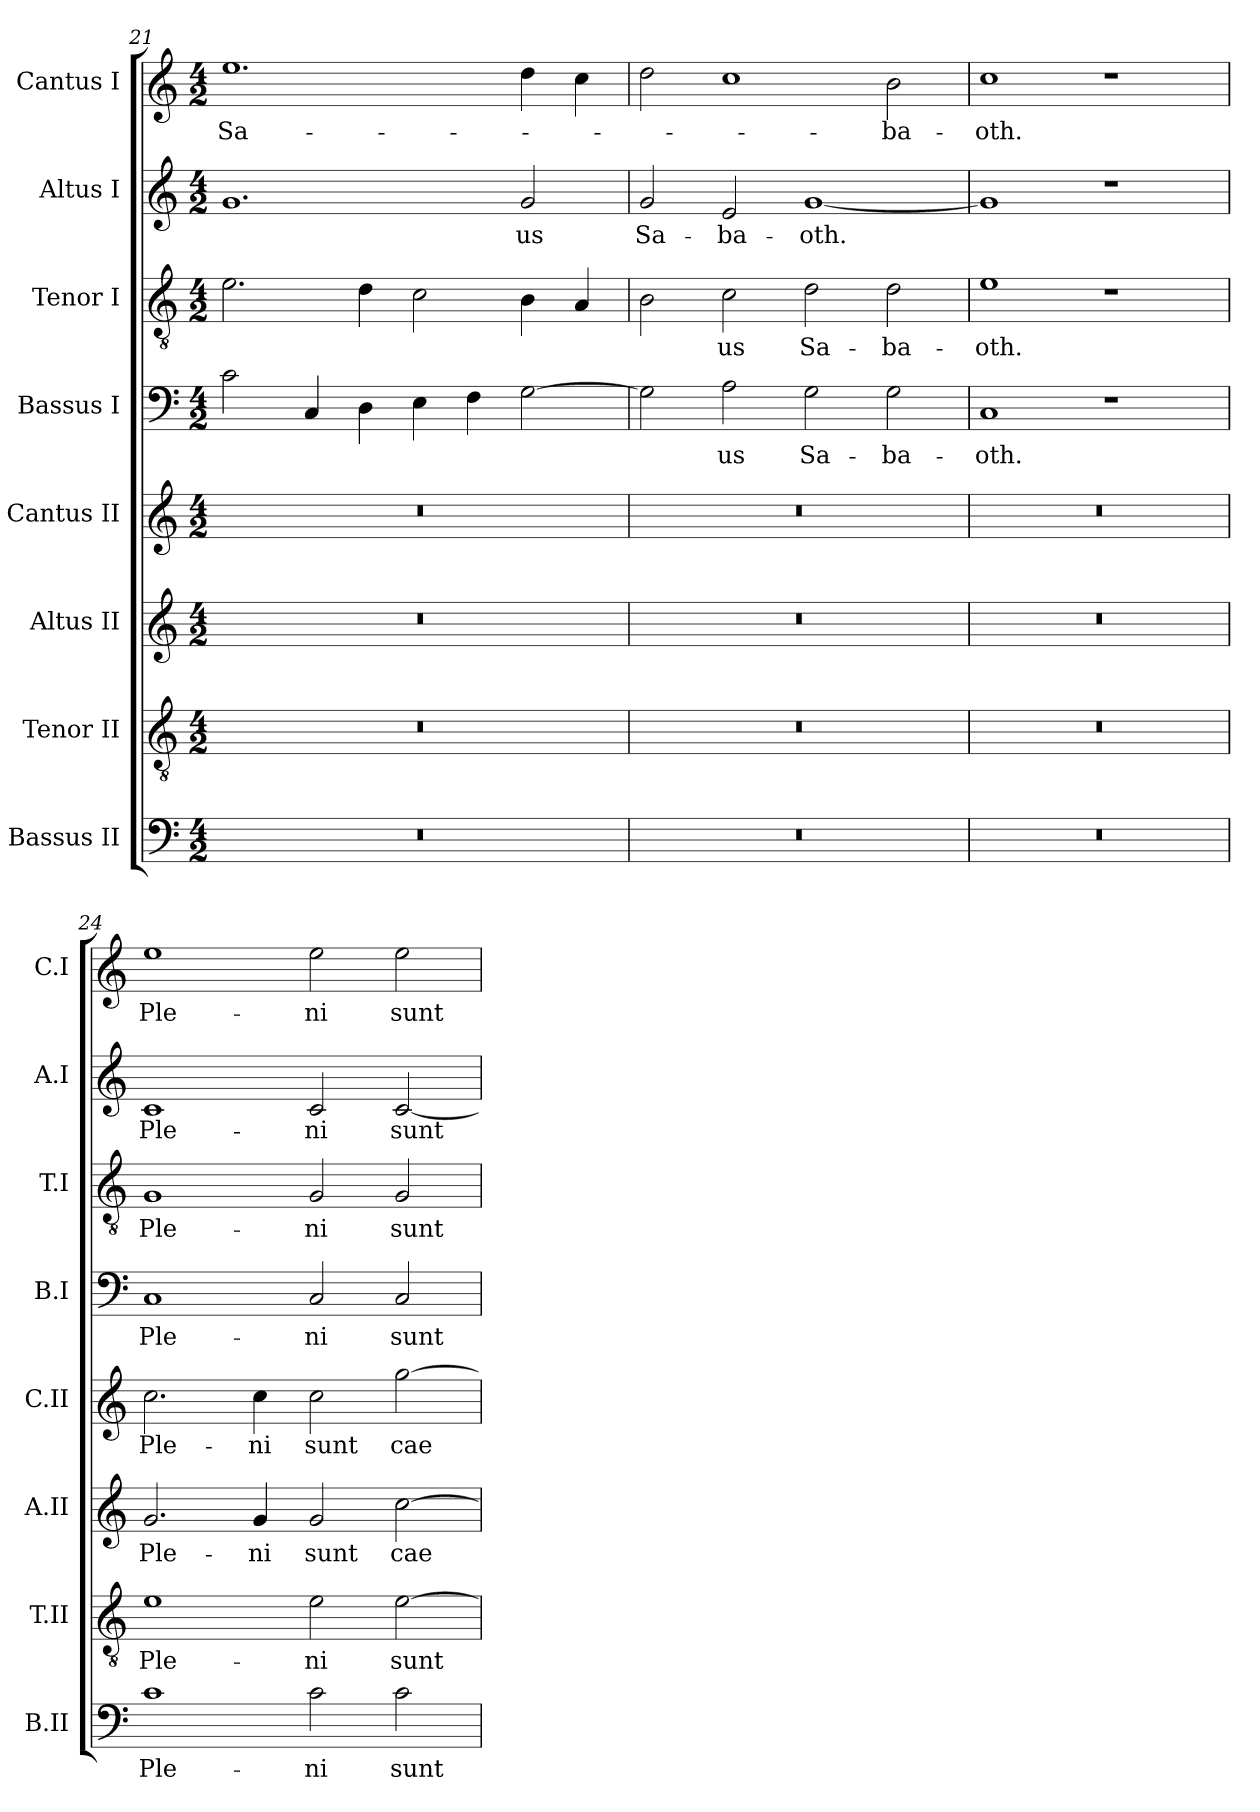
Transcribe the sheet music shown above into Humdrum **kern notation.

**kern	**text	**kern	**text	**kern	**text	**kern	**text	**kern	**text	**kern	**text	**kern	**text	**kern	**text
*part8	*part8	*part7	*part7	*part6	*part6	*part5	*part5	*part4	*part4	*part3	*part3	*part2	*part2	*part1	*part1
*staff8	*staff8	*staff7	*staff7	*staff6	*staff6	*staff5	*staff5	*staff4	*staff4	*staff3	*staff3	*staff2	*staff2	*staff1	*staff1
*I"Bassus II	*	*I"Tenor II	*	*I"Altus II	*	*I"Cantus II	*	*I"Bassus I	*	*I"Tenor I	*	*I"Altus I	*	*I"Cantus I	*
*I'B.II	*	*I'T.II	*	*I'A.II	*	*I'C.II	*	*I'B.I	*	*I'T.I	*	*I'A.I	*	*I'C.I	*
*clefF4	*	*clefGv2	*	*clefG2	*	*clefG2	*	*clefF4	*	*clefGv2	*	*clefG2	*	*clefG2	*
*	*	*ITrd7c12	*	*	*	*	*	*	*	*ITrd7c12	*	*	*	*	*
*k[]	*	*k[]	*	*k[]	*	*k[]	*	*k[]	*	*k[]	*	*k[]	*	*k[]	*
*C:	*	*C:	*	*C:	*	*C:	*	*C:	*	*C:	*	*C:	*	*C:	*
*M4/2	*	*M4/2	*	*M4/2	*	*M4/2	*	*M4/2	*	*M4/2	*	*M4/2	*	*M4/2	*
=21	=21	=21	=21	=21	=21	=21	=21	=21	=21	=21	=21	=21	=21	=21	=21
0r	.	0r	.	0r	.	0r	.	2c\	.	2.E\	.	1.g/	.	1.ee\	Sa-
.	.	.	.	.	.	.	.	4C/	.	.	.	.	.	.	.
.	.	.	.	.	.	.	.	4D\	.	4D\	.	.	.	.	.
.	.	.	.	.	.	.	.	4E\	.	2C\	.	.	.	.	.
.	.	.	.	.	.	.	.	4F\	.	.	.	.	.	.	.
.	.	.	.	.	.	.	.	[2G\	.	4BB\	.	2g/	-us	4dd\	.
.	.	.	.	.	.	.	.	.	.	4AA/	.	.	.	4cc\	.
=22	=22	=22	=22	=22	=22	=22	=22	=22	=22	=22	=22	=22	=22	=22	=22
0r	.	0r	.	0r	.	0r	.	2G\]	.	2BB\	.	2g/	Sa-	2dd\	.
.	.	.	.	.	.	.	.	2A\	-us	2C\	-us	2e/	-ba-	1cc\	.
.	.	.	.	.	.	.	.	2G\	Sa-	2D\	Sa-	[1g/	-oth.	.	.
.	.	.	.	.	.	.	.	2G\	-ba-	2D\	-ba-	.	.	2b\	-ba-
=23	=23	=23	=23	=23	=23	=23	=23	=23	=23	=23	=23	=23	=23	=23	=23
0r	.	0r	.	0r	.	0r	.	1C/	-oth.	1E\	-oth.	1g/]	.	1cc\	-oth.
.	.	.	.	.	.	.	.	1r	.	1r	.	1r	.	1r	.
=24	=24	=24	=24	=24	=24	=24	=24	=24	=24	=24	=24	=24	=24	=24	=24
1c\	Ple-	1E\	Ple-	2.g/	Ple-	2.cc\	Ple-	1C/	Ple-	1GG/	Ple-	1c/	Ple-	1ee\	Ple-
.	.	.	.	4g/	-ni	4cc\	-ni	.	.	.	.	.	.	.	.
2c\	-ni	2E\	-ni	2g/	sunt	2cc\	sunt	2C/	-ni	2GG/	-ni	2c/	-ni	2ee\	-ni
2c\	sunt	[2E\	sunt	[2cc\	cae-	[2gg\	cae-	2C/	sunt	2GG/	sunt	[2c/	sunt	2ee\	sunt
=	=	=	=	=	=	=	=	=	=	=	=	=	=	=	=
*-	*-	*-	*-	*-	*-	*-	*-	*-	*-	*-	*-	*-	*-	*-	*-
